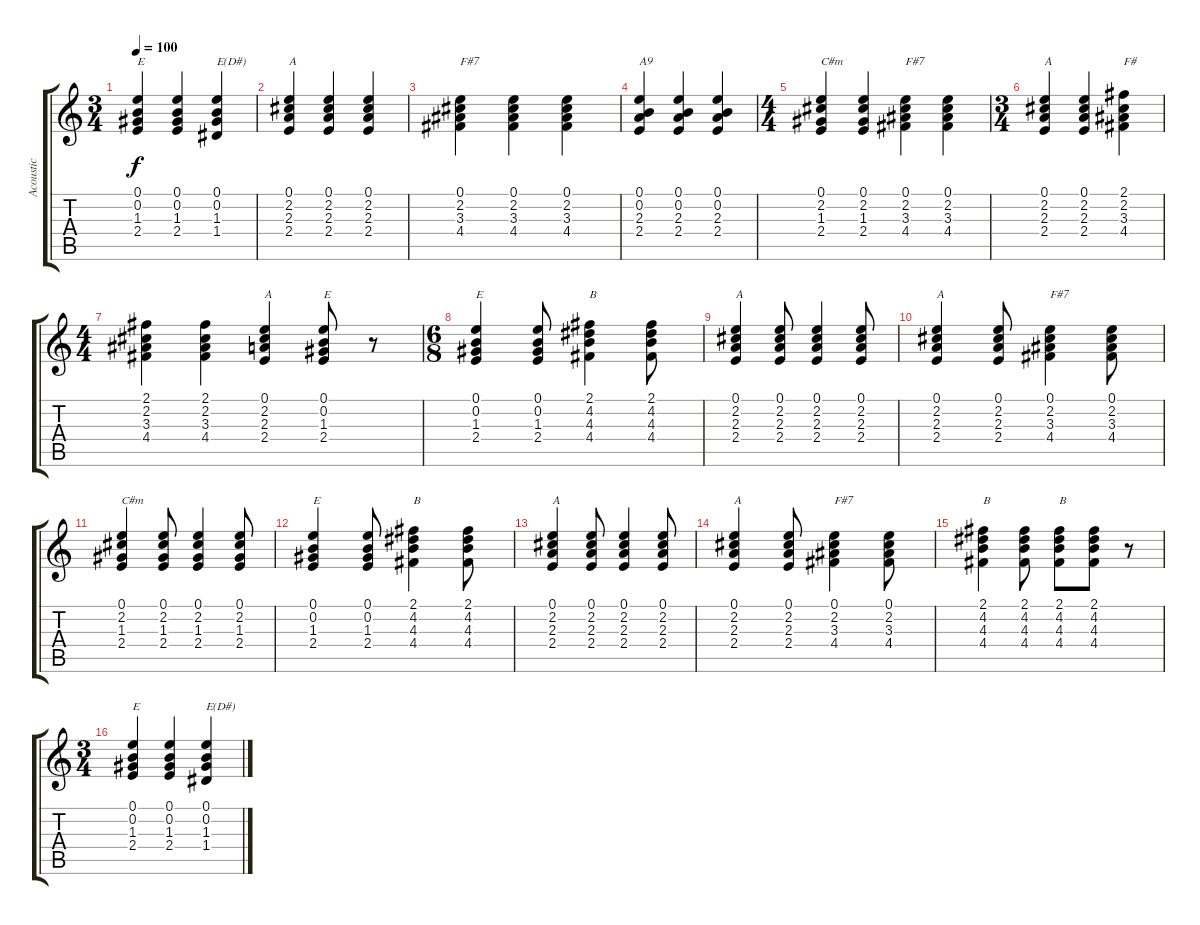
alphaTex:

\track ("Acoustic" "Acoustic") {instrument acousticguitarsteel}
\staff {score tabs}
\tuning (E4 B3 G3 D3 A2 E2) {hide}
\ts (3 4)
\tempo 100
\clef g2
\ks c
(0.1 0.2 1.3 2.4).4{txt "E" dy f} (0.1 0.2 1.3 2.4).4 (0.1 0.2 1.3 1.4).4{txt "E(D#)"} |
(0.1 2.2 2.3 2.4).4{txt "A"} (0.1 2.2 2.3 2.4).4 (0.1 2.2 2.3 2.4).4 |
(0.1 2.2 3.3 4.4).4{txt "F#7"} (0.1 2.2 3.3 4.4).4 (0.1 2.2 3.3 4.4).4 |
(0.1 0.2 2.3 2.4).4{txt "A9"} (0.1 0.2 2.3 2.4).4 (0.1 0.2 2.3 2.4).4 |
\ts (4 4)
(0.1 2.2 1.3 2.4).4{txt "C#m"} (0.1 2.2 1.3 2.4).4 (0.1 2.2 3.3 4.4).4{txt "F#7"} (0.1 2.2 3.3 4.4).4 |
\ts (3 4)
(0.1 2.2 2.3 2.4).4{txt "A"} (0.1 2.2 2.3 2.4).4 (2.1 2.2 3.3 4.4).4{txt "F#"} |
\ts (4 4)
(2.1 2.2 3.3 4.4).4 (2.1 2.2 3.3 4.4).4 (0.1 2.2 2.3 2.4).4{txt "A"} (0.1 0.2 1.3 2.4).8{txt "E"} r.8 |
\ts (6 8)
(0.1 0.2 1.3 2.4).4{txt "E"} (0.1 0.2 1.3 2.4).8 (2.1 4.2 4.3 4.4).4{txt "B"} (2.1 4.2 4.3 4.4).8 |
(0.1 2.2 2.3 2.4).4{txt "A"} (0.1 2.2 2.3 2.4).8 (0.1 2.2 2.3 2.4).4 (0.1 2.2 2.3 2.4).8 |
(0.1 2.2 2.3 2.4).4{txt "A"} (0.1 2.2 2.3 2.4).8 (0.1 2.2 3.3 4.4).4{txt "F#7"} (0.1 2.2 3.3 4.4).8 |
(0.1 2.2 1.3 2.4).4{txt "C#m"} (0.1 2.2 1.3 2.4).8 (0.1 2.2 1.3 2.4).4 (0.1 2.2 1.3 2.4).8 |
(0.1 0.2 1.3 2.4).4{txt "E"} (0.1 0.2 1.3 2.4).8 (2.1 4.2 4.3 4.4).4{txt "B"} (2.1 4.2 4.3 4.4).8 |
(0.1 2.2 2.3 2.4).4{txt "A"} (0.1 2.2 2.3 2.4).8 (0.1 2.2 2.3 2.4).4 (0.1 2.2 2.3 2.4).8 |
(0.1 2.2 2.3 2.4).4{txt "A"} (0.1 2.2 2.3 2.4).8 (0.1 2.2 3.3 4.4).4{txt "F#7"} (0.1 2.2 3.3 4.4).8 |
(2.1 4.2 4.3 4.4).4{txt "B"} (2.1 4.2 4.3 4.4).8 (2.1 4.2 4.3 4.4).8{txt "B"} (2.1 4.2 4.3 4.4).8 r.8 |
\ts (3 4)
(0.1 0.2 1.3 2.4).4{txt "E"} (0.1 0.2 1.3 2.4).4 (0.1 0.2 1.3 1.4).4{txt "E(D#)"}
